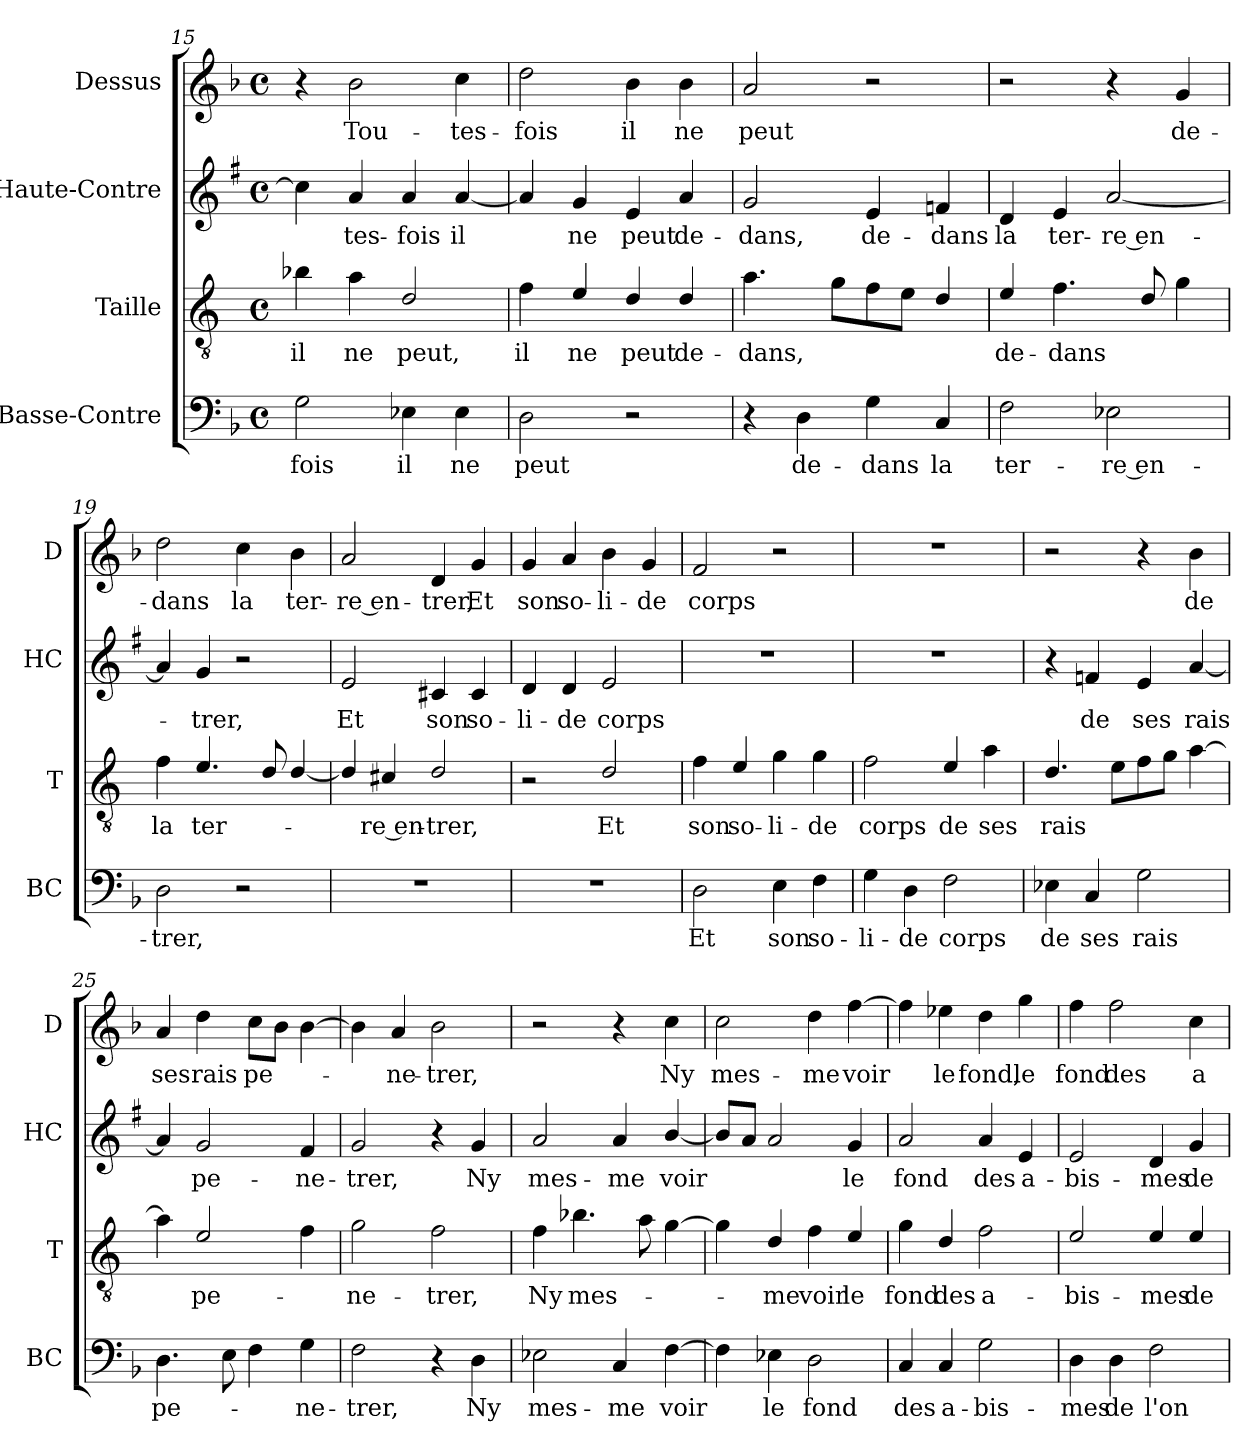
**kern	**text	**kern	**text	**kern	**text	**kern	**text
*part4	*part4	*part3	*part3	*part2	*part2	*part1	*part1
*staff4	*staff4	*staff3	*staff3	*staff2	*staff2	*staff1	*staff1
*I"Basse-Contre	*	*I"Taille	*	*I"Haute-Contre	*	*I"Dessus	*
*I'BC	*	*I'T	*	*I'HC	*	*I'D	*
*clefF4	*	*clefGv2	*	*clefG2	*	*clefG2	*
*	*	*ITrd4c7	*	*ITrd1c2	*	*	*
*k[b-]	*	*k[b-]	*	*k[b-]	*	*k[b-]	*
*F:	*	*F:	*	*F:	*	*F:	*
*M4/4	*	*M4/4	*	*M4/4	*	*M4/4	*
*met(c)	*	*met(c)	*	*met(c)	*	*met(c)	*
=15	=15	=15	=15	=15	=15	=15	=15
!	!LO:LY:b	!	!LO:LY:b	!	!	!	!
2G\	-fois	4e-X\	il	4b-\]	.	4r	.
!	!	!	!LO:LY:b	!	!LO:LY:b	!	!LO:LY:b
.	.	4d\	ne	4g/	-tes-	2b-\	Tou-
!	!LO:LY:b	!	!LO:LY:b	!	!LO:LY:b	!	!
4E-X\	il	2G/	peut,	4g/	-fois	.	.
!	!LO:LY:b	!	!	!	!LO:LY:b	!	!LO:LY:b
4E-\	ne	.	.	[4g/	il	4cc\	-tes-
=16	=16	=16	=16	=16	=16	=16	=16
!	!LO:LY:b	!	!LO:LY:b	!	!	!	!LO:LY:b
2D\	peut	4B-\	il	4g/]	.	2dd\	-fois
!	!	!	!LO:LY:b	!	!LO:LY:b	!	!
.	.	4A/	ne	4f/	ne	.	.
!	!	!	!LO:LY:b	!	!LO:LY:b	!	!LO:LY:b
2r	.	4G/	peut	4d/	peut	4b-\	il
!	!	!	!LO:LY:b	!	!LO:LY:b	!	!LO:LY:b
.	.	4G/	de-	4g/	de-	4b-\	ne
=17	=17	=17	=17	=17	=17	=17	=17
!	!	!	!LO:LY:b	!	!LO:LY:b	!	!LO:LY:b
4r	.	4.d\	-dans,	2f/	-dans,	2a/	peut
!	!LO:LY:b	!	!	!	!	!	!
4D\	de-	.	.	.	.	.	.
.	.	8c\L	.	.	.	.	.
!	!LO:LY:b	!	!	!	!LO:LY:b	!	!
4G\	-dans	8B-\	.	4d/	de-	2r	.
.	.	8A\J	.	.	.	.	.
!	!LO:LY:b	!	!	!	!LO:LY:b	!	!
4C/	la	4G/	.	4e-X/	-dans	.	.
=18	=18	=18	=18	=18	=18	=18	=18
!	!LO:LY:b	!	!LO:LY:b	!	!LO:LY:b	!	!
2F\	ter-	4A/	de-	4c/	la	2r	.
!	!	!	!LO:LY:b	!	!LO:LY:b	!	!
.	.	4.B-\	-dans	4d/	ter-	.	.
!	!LO:LY:b	!	!	!	!LO:LY:b	!	!
2E-X\	-re en-	.	.	[2g/	-re en-	4r	.
.	.	8G/	.	.	.	.	.
!	!	!	!	!	!	!	!LO:LY:b
.	.	4c\	.	.	.	4g/	de-
=19	=19	=19	=19	=19	=19	=19	=19
!	!LO:LY:b	!	!LO:LY:b	!	!	!	!LO:LY:b
2D\	-trer,	4B-\	la	4g/]	.	2dd\	-dans
!	!	!	!LO:LY:b	!	!LO:LY:b	!	!
.	.	4.A/	ter-	4f/	-trer,	.	.
!	!	!	!	!	!	!	!LO:LY:b
2r	.	.	.	2r	.	4cc\	la
.	.	8G/	.	.	.	.	.
!	!	!	!	!	!	!	!LO:LY:b
.	.	[4G/	.	.	.	4b-\	ter-
=20	=20	=20	=20	=20	=20	=20	=20
!	!	!	!	!	!LO:LY:b	!	!LO:LY:b
1r	.	4G/]	.	2d/	Et	2a/	-re en-
!	!	!	!LO:LY:b	!	!	!	!
.	.	4F#X/	-re en-	.	.	.	.
!	!	!	!LO:LY:b	!	!LO:LY:b	!	!LO:LY:b
.	.	2G/	-trer,	4Bn/	son	4d/	-trer,
!	!	!	!	!	!LO:LY:b	!	!LO:LY:b
.	.	.	.	4B/	so-	4g/	Et
!!LO:LB:g=z
=21	=21	=21	=21	=21	=21	=21	=21
!	!	!	!	!	!LO:LY:b	!	!LO:LY:b
1r	.	2r	.	4c/	-li-	4g/	son
!	!	!	!	!	!LO:LY:b	!	!LO:LY:b
.	.	.	.	4c/	-de	4a/	so-
!	!	!	!LO:LY:b	!	!LO:LY:b	!	!LO:LY:b
.	.	2G/	Et	2d/	corps	4b-\	-li-
!	!	!	!	!	!	!	!LO:LY:b
.	.	.	.	.	.	4g/	-de
=22	=22	=22	=22	=22	=22	=22	=22
!	!LO:LY:b	!	!LO:LY:b	!	!	!	!LO:LY:b
2D\	Et	4B-\	son	1r	.	2f/	corps
!	!	!	!LO:LY:b	!	!	!	!
.	.	4A/	so-	.	.	.	.
!	!LO:LY:b	!	!LO:LY:b	!	!	!	!
4E\	son	4c\	-li-	.	.	2r	.
!	!LO:LY:b	!	!LO:LY:b	!	!	!	!
4F\	so-	4c\	-de	.	.	.	.
=23	=23	=23	=23	=23	=23	=23	=23
!	!LO:LY:b	!	!LO:LY:b	!	!	!	!
4G\	-li-	2B-\	corps	1r	.	1r	.
!	!LO:LY:b	!	!	!	!	!	!
4D\	-de	.	.	.	.	.	.
!	!LO:LY:b	!	!LO:LY:b	!	!	!	!
2F\	corps	4A/	de	.	.	.	.
!	!	!	!LO:LY:b	!	!	!	!
.	.	4d\	ses	.	.	.	.
=24	=24	=24	=24	=24	=24	=24	=24
!	!LO:LY:b	!	!LO:LY:b	!	!	!	!
4E-X\	de	4.G/	rais	4r	.	2r	.
!	!LO:LY:b	!	!	!	!LO:LY:b	!	!
4C/	ses	.	.	4e-X/	de	.	.
.	.	8A\L	.	.	.	.	.
!	!LO:LY:b	!	!	!	!LO:LY:b	!	!
2G\	rais	8B-\	.	4d/	ses	4r	.
.	.	8c\J	.	.	.	.	.
!	!	!	!	!	!LO:LY:b	!	!LO:LY:b
.	.	[4d\	.	[4g/	rais	4b-\	de
=25	=25	=25	=25	=25	=25	=25	=25
!	!LO:LY:b	!	!	!	!	!	!LO:LY:b
4.D\	pe-	4d\]	.	4g/]	.	4a/	ses
!	!	!	!LO:LY:b	!	!LO:LY:b	!	!LO:LY:b
.	.	2A/	pe-	2f/	pe-	4dd\	rais
8E\	.	.	.	.	.	.	.
!	!	!	!	!	!	!	!LO:LY:b
4F\	.	.	.	.	.	8cc\L	pe-
.	.	.	.	.	.	8b-\J	.
!	!LO:LY:b	!	!	!	!LO:LY:b	!	!
4G\	-ne-	4B-\	.	4e/	-ne-	[4b-\	.
=26	=26	=26	=26	=26	=26	=26	=26
!	!LO:LY:b	!	!LO:LY:b	!	!LO:LY:b	!	!
2F\	-trer,	2c\	-ne-	2f/	-trer,	4b-\]	.
!	!	!	!	!	!	!	!LO:LY:b
.	.	.	.	.	.	4a/	-ne-
!	!	!	!LO:LY:b	!	!	!	!LO:LY:b
4r	.	2B-\	-trer,	4r	.	2b-\	-trer,
!	!LO:LY:b	!	!	!	!LO:LY:b	!	!
4D\	Ny	.	.	4f/	Ny	.	.
=27	=27	=27	=27	=27	=27	=27	=27
!	!LO:LY:b	!	!LO:LY:b	!	!LO:LY:b	!	!
2E-X\	mes-	4B-\	Ny	2g/	mes-	2r	.
!	!	!	!LO:LY:b	!	!	!	!
.	.	4.e-X\	mes-	.	.	.	.
!	!LO:LY:b	!	!	!	!LO:LY:b	!	!
4C/	-me	.	.	4g/	-me	4r	.
.	.	8d\	.	.	.	.	.
!	!LO:LY:b	!	!	!	!LO:LY:b	!	!LO:LY:b
[4F\	voir	[4c\	.	[4a/	voir	4cc\	Ny
!!LO:PB:g=z
=28	=28	=28	=28	=28	=28	=28	=28
!	!	!	!	!	!	!	!LO:LY:b
4F\]	.	4c\]	.	8a/L]	.	2cc\	mes-
.	.	.	.	8g/J	.	.	.
!	!LO:LY:b	!	!LO:LY:b	!	!	!	!
4E-X\	le	4G/	-me	2g/	.	.	.
!	!LO:LY:b	!	!LO:LY:b	!	!	!	!LO:LY:b
2D\	fond	4B-\	voir	.	.	4dd\	-me
!	!	!	!LO:LY:b	!	!LO:LY:b	!	!LO:LY:b
.	.	4A/	le	4f/	le	[4ff\	voir
=29	=29	=29	=29	=29	=29	=29	=29
!	!LO:LY:b	!	!LO:LY:b	!	!LO:LY:b	!	!
4C/	des	4c\	fond	2g/	fond	4ff\]	.
!	!LO:LY:b	!	!LO:LY:b	!	!	!	!LO:LY:b
4C/	a-	4G/	des	.	.	4ee-X\	le
!	!LO:LY:b	!	!LO:LY:b	!	!LO:LY:b	!	!LO:LY:b
2G\	-bis-	2B-\	a-	4g/	des	4dd\	fond,
!	!	!	!	!	!LO:LY:b	!	!LO:LY:b
.	.	.	.	4d/	a-	4gg\	le
=30	=30	=30	=30	=30	=30	=30	=30
!	!LO:LY:b	!	!LO:LY:b	!	!LO:LY:b	!	!LO:LY:b
4D\	-mes	2A/	-bis-	2d/	-bis-	4ff\	fond
!	!LO:LY:b	!	!	!	!	!	!LO:LY:b
4D\	de	.	.	.	.	2ff\	des
!	!LO:LY:b	!	!LO:LY:b	!	!LO:LY:b	!	!
2F\	l'on-	4A/	-mes	4c/	-mes	.	.
!	!	!	!LO:LY:b	!	!LO:LY:b	!	!LO:LY:b
.	.	4A/	de	4f/	de	4cc\	a-
=	=	=	=	=	=	=	=
*-	*-	*-	*-	*-	*-	*-	*-
